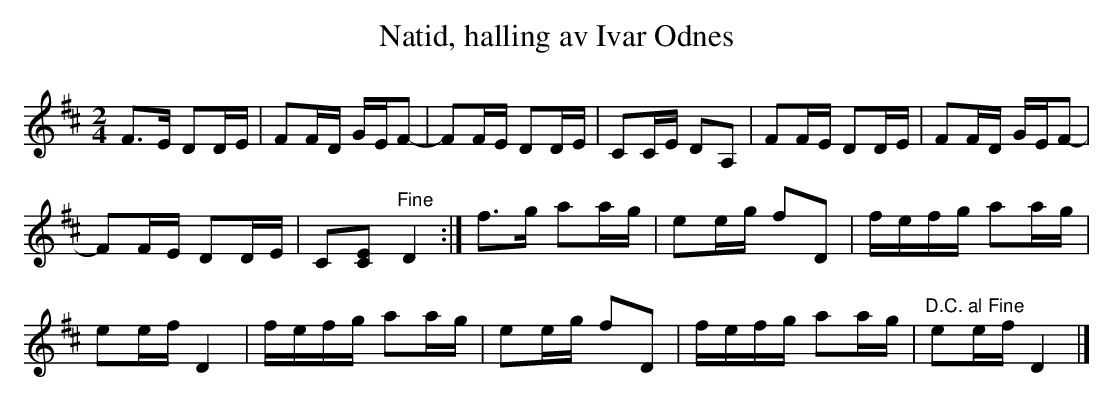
X:1
T:N\atid, halling av Ivar Odnes
M:2/4
L:1/16
K:D
F2>E2 D2DE | F2FD GEF2- | F2FE D2DE | C2CE D2A,2 | F2FE D2DE | F2FD GEF2- |
F2FE D2DE | C2[C2E2] "^Fine" D4  :| f2>g2 a2ag | e2eg f2D2 | fefg a2ag |
e2ef D4 | fefg a2ag | e2eg f2D2 | fefg a2ag |  "^D.C. al Fine"  e2ef D4 |]
